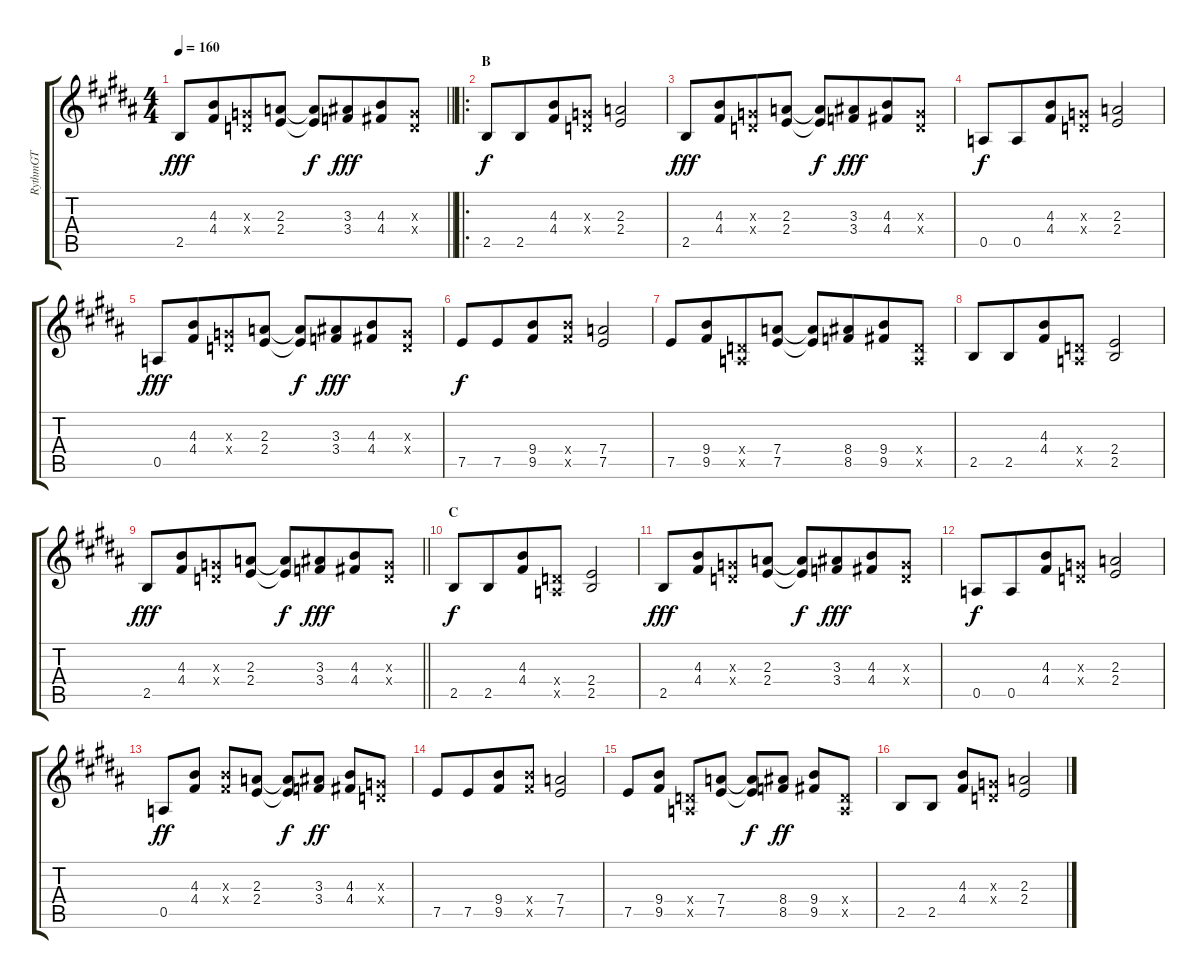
\track ("RythmGT" "RythmGT") {instrument distortionguitar}
\staff {score tabs}
\tuning (E4 B3 G3 D3 A2 E2) {hide}
\ts (4 4)
\tempo 160
\clef g2
\barLineRight lightlight
\ks b
2.5.8{dy fff} (4.3 4.4).8{beam merge} (0.3{x} 0.4{x}).8 (2.3 2.4).8 (2.3{t} 2.4{t}).8{dy f} (3.3 3.4).8{dy fff beam merge} (4.3 4.4).8 (0.3{x} 0.4{x}).8 |
\ro
\section ("" "B")
2.5.8{dy f} 2.5.8{beam merge} (4.3 4.4).8 (0.3{x} 0.4{x}).8 (2.3 2.4).2 |
2.5.8{dy fff} (4.3 4.4).8{beam merge} (0.3{x} 0.4{x}).8 (2.3 2.4).8 (2.3{t} 2.4{t}).8{dy f} (3.3 3.4).8{dy fff beam merge} (4.3 4.4).8 (0.3{x} 0.4{x}).8 |
0.5.8{dy f} 0.5.8{beam merge} (4.3 4.4).8 (0.3{x} 0.4{x}).8 (2.3 2.4).2 |
0.5.8{dy fff} (4.3 4.4).8{beam merge} (0.3{x} 0.4{x}).8 (2.3 2.4).8 (2.3{t} 2.4{t}).8{dy f} (3.3 3.4).8{dy fff beam merge} (4.3 4.4).8 (0.3{x} 0.4{x}).8 |
7.5.8{dy f} 7.5.8{beam merge} (9.4 9.5).8 (9.4{x} 9.5{x}).8 (7.4 7.5).2 |
7.5.8 (9.4 9.5).8{beam merge} (0.4{x} 0.5{x}).8 (7.4 7.5).8 (7.4{t} 7.5{t}).8 (8.4 8.5).8{beam merge} (9.4 9.5).8 (0.4{x} 0.5{x}).8 |
2.5.8 2.5.8{beam merge} (4.3 4.4).8 (0.4{x} 0.5{x}).8 (2.4 2.5).2 |
\barLineRight lightlight
2.5.8{dy fff} (4.3 4.4).8{beam merge} (0.3{x} 0.4{x}).8 (2.3 2.4).8 (2.3{t} 2.4{t}).8{dy f} (3.3 3.4).8{dy fff beam merge} (4.3 4.4).8 (0.3{x} 0.4{x}).8 |
\section ("" "C")
2.5.8{dy f} 2.5.8{beam merge} (4.3 4.4).8 (0.4{x} 0.5{x}).8 (2.4 2.5).2 |
2.5.8{dy fff} (4.3 4.4).8{beam merge} (0.3{x} 0.4{x}).8 (2.3 2.4).8 (2.3{t} 2.4{t}).8{dy f} (3.3 3.4).8{dy fff beam merge} (4.3 4.4).8 (0.3{x} 0.4{x}).8 |
0.5.8{dy f} 0.5.8{beam merge} (4.3 4.4).8 (0.3{x} 0.4{x}).8 (2.3 2.4).2 |
0.5.8{dy ff} (4.3 4.4).8 (4.3{x} 4.4{x}).8 (2.3 2.4).8 (2.3{t} 2.4{t}).8{dy f} (3.3 3.4).8{dy ff} (4.3 4.4).8 (0.3{x} 0.4{x}).8 |
7.5.8 7.5.8{beam merge} (9.4 9.5).8 (9.4{x} 9.5{x}).8 (7.4 7.5).2 |
7.5.8 (9.4 9.5).8 (0.4{x} 0.5{x}).8 (7.4 7.5).8 (7.4{t} 7.5{t}).8{dy f} (8.4 8.5).8{dy ff} (9.4 9.5).8 (0.4{x} 0.5{x}).8 |
2.5.8 2.5.8 (4.3 4.4).8 (0.3{x} 0.4{x}).8 (2.3 2.4).2
